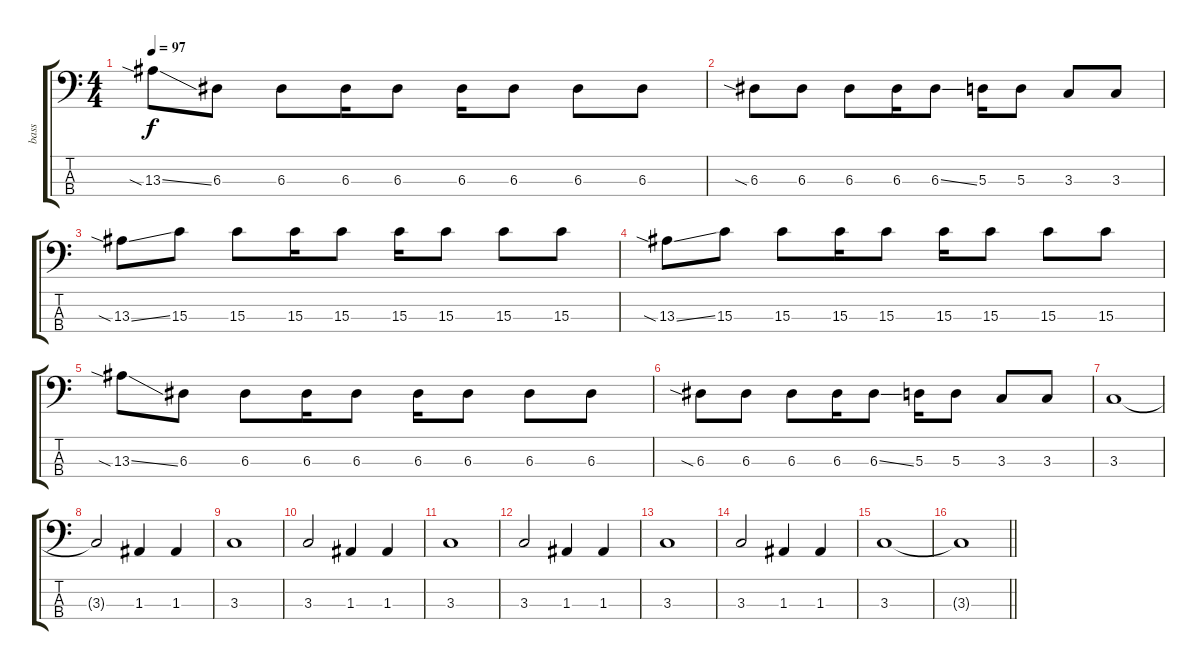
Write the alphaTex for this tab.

\track ("bass " "bass ") {instrument electricguitarjazz}
\staff {score tabs}
\tuning (G2 D2 A1 E1) {hide}
\ts (4 4)
\tempo 97
\clef f4
\ks c
13.3{sia ss}.8{dy f} 6.3.8 6.3.8 6.3.16 6.3.8 6.3.16 6.3.8 6.3.8 6.3.8 |
6.3{sia}.8 6.3.8 6.3.8 6.3.16 6.3{ss}.8 5.3.16 5.3.8 3.3.8 3.3.8 |
13.3{sia ss}.8 15.3.8 15.3.8 15.3.16 15.3.8 15.3.16 15.3.8 15.3.8 15.3.8 |
13.3{sia ss}.8 15.3.8 15.3.8 15.3.16 15.3.8 15.3.16 15.3.8 15.3.8 15.3.8 |
13.3{sia ss}.8 6.3.8 6.3.8 6.3.16 6.3.8 6.3.16 6.3.8 6.3.8 6.3.8 |
6.3{sia}.8 6.3.8 6.3.8 6.3.16 6.3{ss}.8 5.3.16 5.3.8 3.3.8 3.3.8 |
3.3.1 |
3.3{t}.2 1.3.4{volume 11 instrument distortionguitar} 1.3.4 |
3.3.1 |
3.3.2 1.3.4 1.3.4 |
3.3.1 |
3.3.2 1.3.4 1.3.4 |
3.3.1 |
3.3.2 1.3.4 1.3.4 |
3.3.1 |
\barLineRight lightlight
3.3{t}.1
